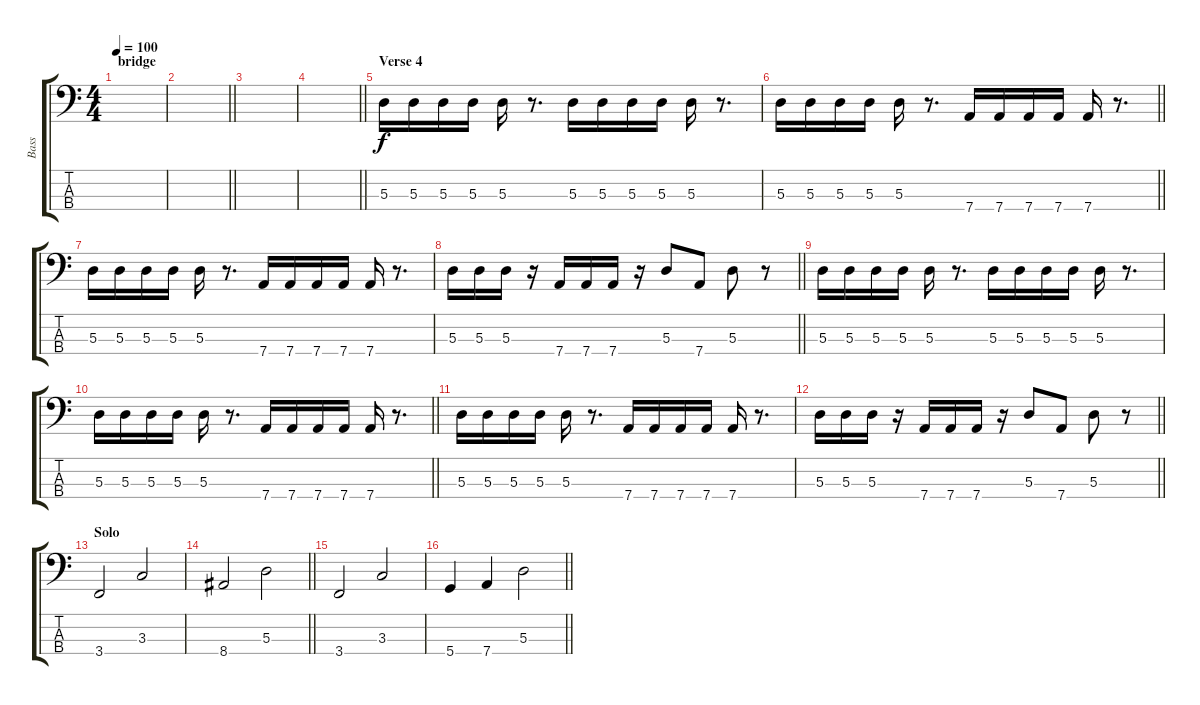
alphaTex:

\track ("Bass" "Bass") {instrument electricbassfinger}
\staff {score tabs}
\tuning (G2 D2 A1 D1) {hide}
\ts (4 4)
\section ("" "bridge")
\tempo 100
\clef f4
\ks c
|
\barLineRight lightlight
|
|
\barLineRight lightlight
|
\section ("" "Verse 4")
5.3.16 5.3.16 5.3.16 5.3.16 5.3.16 r.8{d} 5.3.16 5.3.16 5.3.16 5.3.16 5.3.16 r.8{d} |
\barLineRight lightlight
5.3.16 5.3.16 5.3.16 5.3.16 5.3.16 r.8{d} 7.4.16 7.4.16 7.4.16 7.4.16 7.4.16 r.8{d} |
5.3.16 5.3.16 5.3.16 5.3.16 5.3.16 r.8{d} 7.4.16 7.4.16 7.4.16 7.4.16 7.4.16 r.8{d} |
\barLineRight lightlight
5.3.16 5.3.16 5.3.16 r.16 7.4.16 7.4.16 7.4.16 r.16 5.3.8 7.4.8 5.3.8 r.8 |
5.3.16 5.3.16 5.3.16 5.3.16 5.3.16 r.8{d} 5.3.16 5.3.16 5.3.16 5.3.16 5.3.16 r.8{d} |
\barLineRight lightlight
5.3.16 5.3.16 5.3.16 5.3.16 5.3.16 r.8{d} 7.4.16 7.4.16 7.4.16 7.4.16 7.4.16 r.8{d} |
5.3.16 5.3.16 5.3.16 5.3.16 5.3.16 r.8{d} 7.4.16 7.4.16 7.4.16 7.4.16 7.4.16 r.8{d} |
\barLineRight lightlight
5.3.16 5.3.16 5.3.16 r.16 7.4.16 7.4.16 7.4.16 r.16 5.3.8 7.4.8 5.3.8 r.8 |
\section ("" "Solo")
3.4.2 3.3.2 |
\barLineRight lightlight
8.4.2 5.3.2 |
3.4.2 3.3.2 |
\barLineRight lightlight
5.4.4 7.4.4 5.3.2
